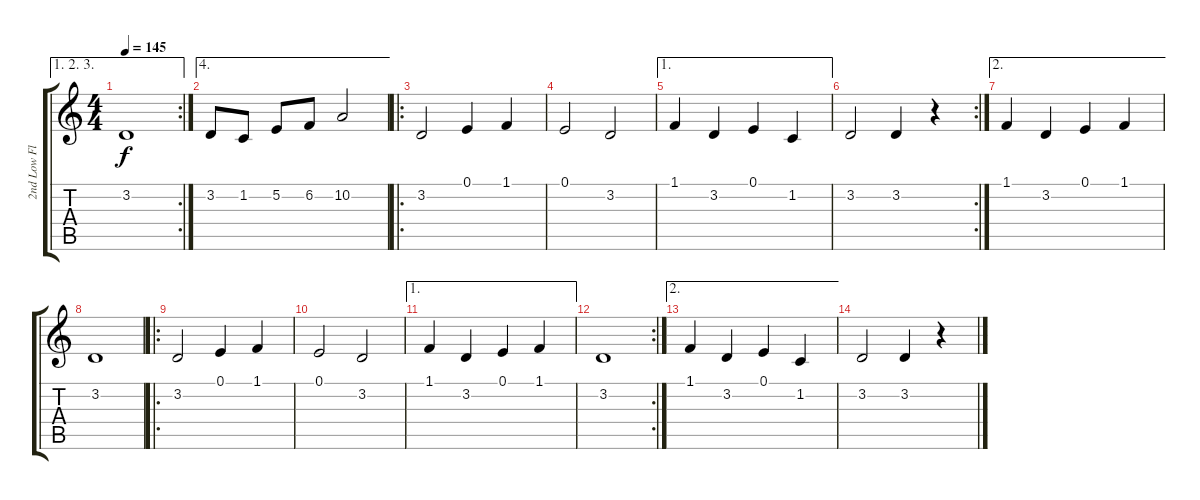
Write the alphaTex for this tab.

\track ("2nd Low Flute" "2nd Low Fl") {instrument piccolo}
\staff {score tabs}
\tuning (E4 B3 G3 D3 A2 E2) {hide}
\ae (1 2 3)
\rc 2
\ts (4 4)
\tempo 145
\clef g2
\ks c
3.2.1{dy f} |
\ae 4
3.2.8 1.2.8 5.2.8 6.2.8 10.2.2 |
\ro
3.2.2 0.1.4 1.1.4 |
0.1.2 3.2.2 |
\ae 1
1.1.4 3.2.4 0.1.4 1.2.4 |
\rc 2
3.2.2 3.2.4 r.4 |
\ae 2
1.1.4 3.2.4 0.1.4 1.1.4 |
3.2.1 |
\ro
3.2.2 0.1.4 1.1.4 |
0.1.2 3.2.2 |
\ae 1
1.1.4 3.2.4 0.1.4 1.1.4 |
\rc 2
3.2.1 |
\ae 2
1.1.4 3.2.4 0.1.4 1.2.4 |
3.2.2 3.2.4 r.4
